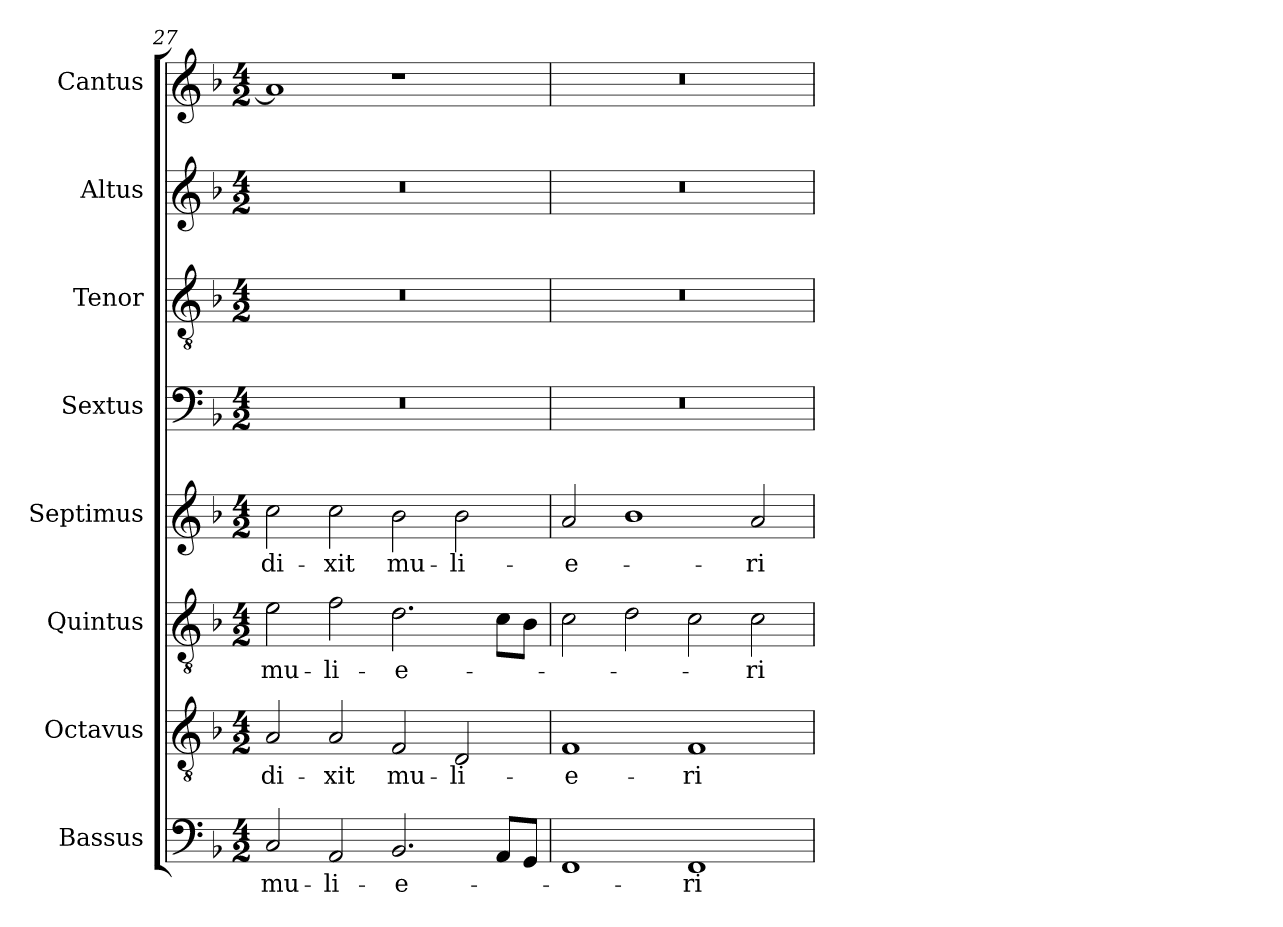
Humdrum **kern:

**kern	**text	**kern	**text	**kern	**text	**kern	**text	**kern	**kern	**kern	**kern
*part8	*part8	*part7	*part7	*part6	*part6	*part5	*part5	*part4	*part3	*part2	*part1
*staff8	*staff8	*staff7	*staff7	*staff6	*staff6	*staff5	*staff5	*staff4	*staff3	*staff2	*staff1
*I"Bassus	*	*I"Octavus	*	*I"Quintus	*	*I"Septimus	*	*I"Sextus	*I"Tenor	*I"Altus	*I"Cantus
*I'B.	*	*	*	*	*	*	*	*	*I'T.	*I'A.	*I'C.
*clefF4	*	*clefGv2	*	*clefGv2	*	*clefG2	*	*clefF4	*clefGv2	*clefG2	*clefG2
*	*	*ITrd7c12	*	*ITrd7c12	*	*	*	*	*ITrd7c12	*	*
*k[b-]	*	*k[b-]	*	*k[b-]	*	*k[b-]	*	*k[b-]	*k[b-]	*k[b-]	*k[b-]
*d:	*	*d:	*	*d:	*	*d:	*	*d:	*d:	*d:	*d:
*M4/2	*	*M4/2	*	*M4/2	*	*M4/2	*	*M4/2	*M4/2	*M4/2	*M4/2
=27	=27	=27	=27	=27	=27	=27	=27	=27	=27	=27	=27
!	!LO:LY:b:color=#000000	!	!	!	!	!	!	!	!	!	!
!	!	!	!LO:LY:b:color=#000000	!	!	!	!	!	!	!	!
!	!	!	!	!	!LO:LY:b:color=#000000	!	!	!	!	!	!
!	!	!	!	!	!	!	!LO:LY:b:color=#000000	!LO:N:vis=1	!LO:N:vis=1	!LO:N:vis=1	!
2Ci/	mu-	2AAi/	di-	2Ei\	mu-	2cci\	di-	0r	0r	0r	1ai]
!	!LO:LY:b:color=#000000	!	!	!	!	!	!	!	!	!	!
!	!	!	!LO:LY:b:color=#000000	!	!	!	!	!	!	!	!
!	!	!	!	!	!LO:LY:b:color=#000000	!	!	!	!	!	!
!	!	!	!	!	!	!	!LO:LY:b:color=#000000	!	!	!	!
2AAi/	-li-	2AAi/	-xit	2Fi\	-li-	2cci\	-xit	.	.	.	.
!	!LO:LY:b:color=#000000	!	!	!	!	!	!	!	!	!	!
!	!	!	!LO:LY:b:color=#000000	!	!	!	!	!	!	!	!
!	!	!	!	!	!LO:LY:b:color=#000000	!	!	!	!	!	!
!	!	!	!	!	!	!	!LO:LY:b:color=#000000	!	!	!	!
2.BB-i/	-e-	2FFi/	mu-	2.Di\	-e-	2b-i\	mu-	.	.	.	1r
!	!	!	!LO:LY:b:color=#000000	!	!	!	!	!	!	!	!
!	!	!	!	!	!	!	!LO:LY:b:color=#000000	!	!	!	!
.	.	2DDi/	-li-	.	.	2b-i\	-li-	.	.	.	.
8AAi/L	.	.	.	8Ci\L	.	.	.	.	.	.	.
8GGi/J	.	.	.	8BB-i\J	.	.	.	.	.	.	.
=28	=28	=28	=28	=28	=28	=28	=28	=28	=28	=28	=28
!	!	!	!LO:LY:b:color=#000000	!	!	!	!	!	!	!	!
!	!	!	!	!	!	!	!LO:LY:b:color=#000000	!LO:N:vis=1	!LO:N:vis=1	!LO:N:vis=1	!LO:N:vis=1
1FFi	.	1FFi	-e-	2Ci\	.	2ai/	-e-	0r	0r	0r	0r
.	.	.	.	2Di\	.	1b-i	.	.	.	.	.
!	!LO:LY:b:color=#000000	!	!	!	!	!	!	!	!	!	!
!	!	!	!LO:LY:b:color=#000000	!	!	!	!	!	!	!	!
1FFi	-ri-	1FFi	-ri-	2Ci\	.	.	.	.	.	.	.
!	!	!	!	!	!LO:LY:b:color=#000000	!	!	!	!	!	!
!	!	!	!	!	!	!	!LO:LY:b:color=#000000	!	!	!	!
.	.	.	.	2Ci\	-ri-	2ai/	-ri-	.	.	.	.
=	=	=	=	=	=	=	=	=	=	=	=
*-	*-	*-	*-	*-	*-	*-	*-	*-	*-	*-	*-
